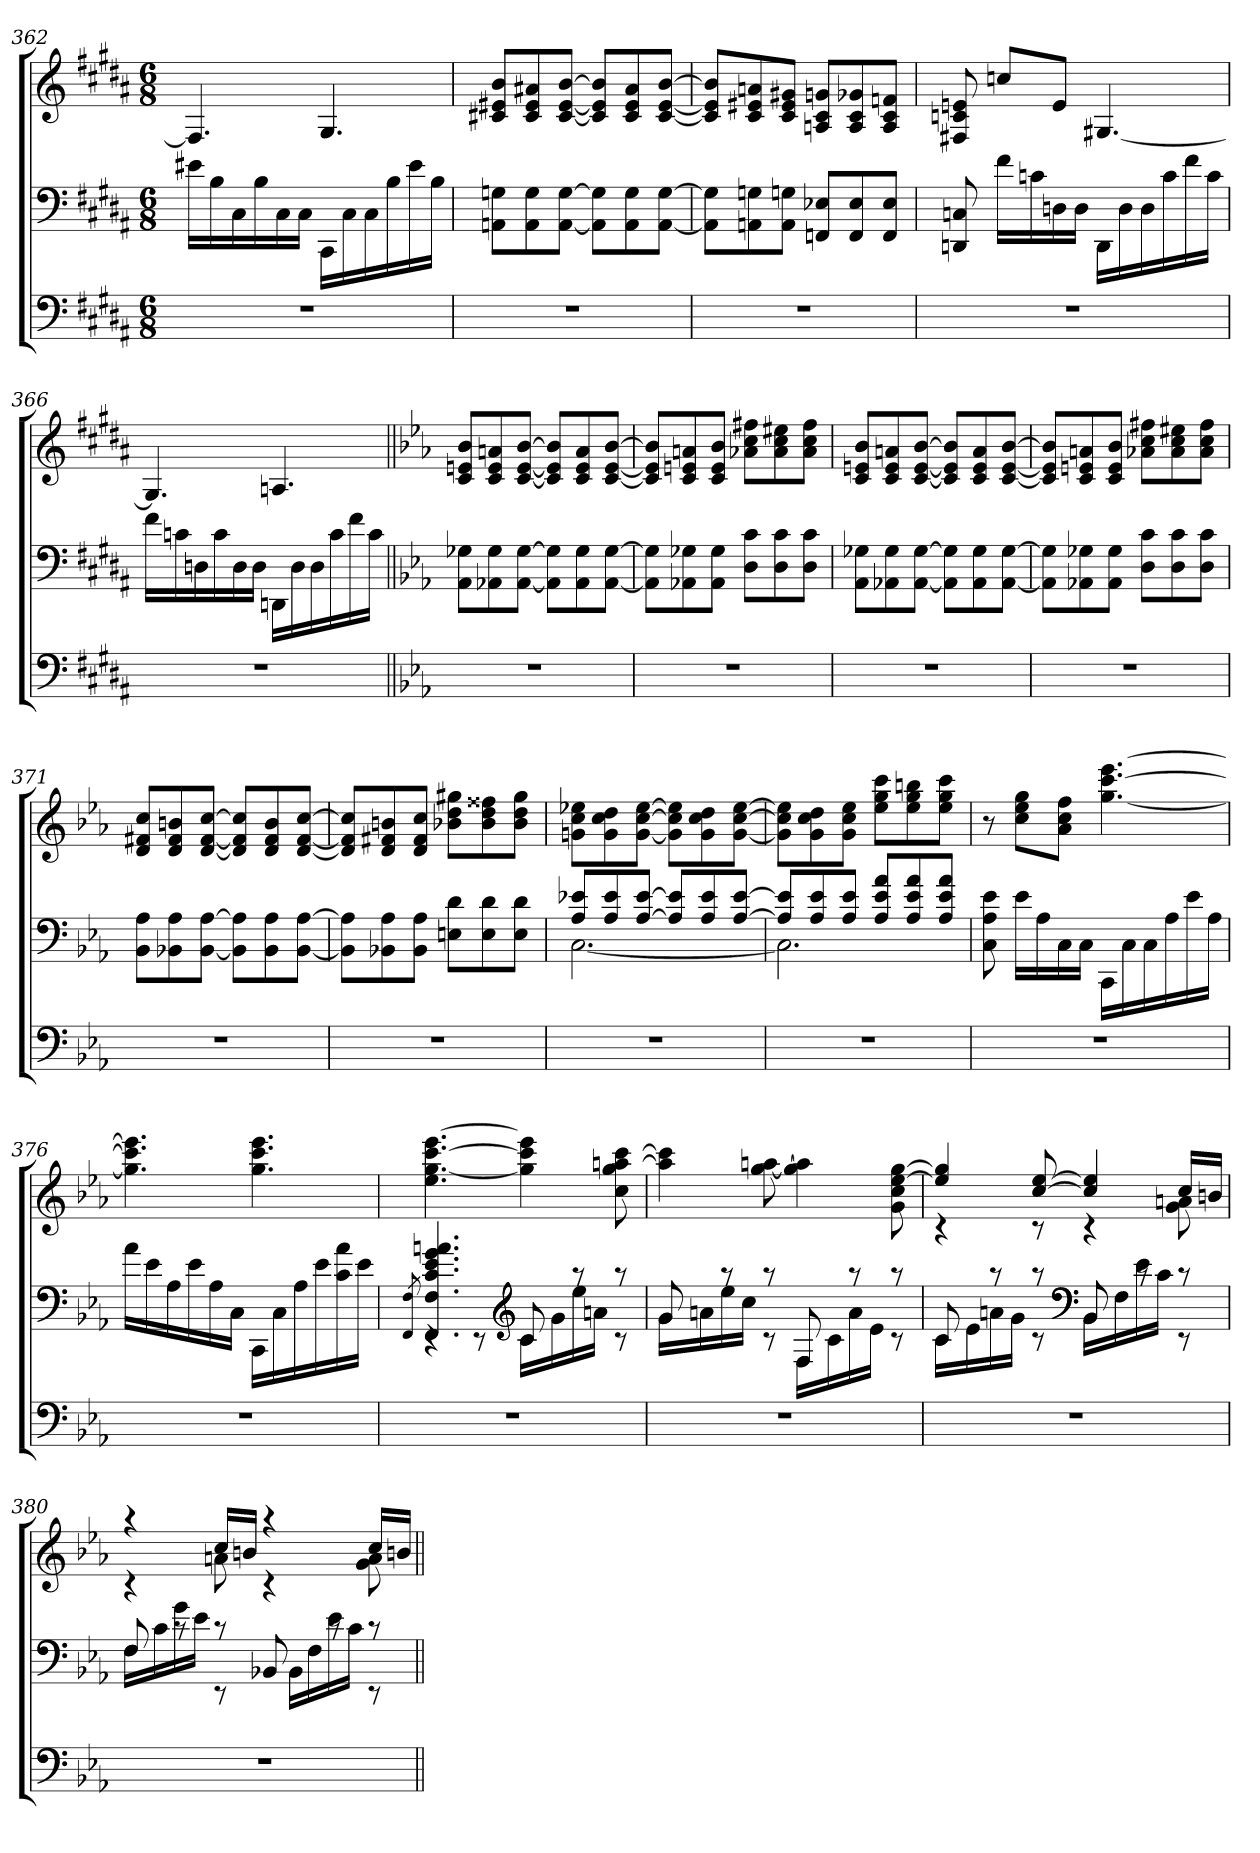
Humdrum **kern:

**kern	**kern	**kern
*part3	*part2	*part1
*staff3	*staff2	*staff1
*clefF4	*clefF4	*clefG2
*k[f#c#g#d#a#]	*k[f#c#g#d#a#]	*k[f#c#g#d#a#]
*M6/8	*M6/8	*M6/8
=362	=362	=362
2.r	16e#XLL	4.F##]
.	16B	.
.	16C#	.
.	16B	.
.	16C#	.
.	16C#JJ	.
.	16CC#LL	4.G#
.	16C#	.
.	16C#	.
.	16B	.
.	16e#	.
.	16BJJ	.
=363	=363	=363
2.r	8AAn 8GnL	8c#X 8e#X 8bL
.	8AA 8G	8c# 8e# 8a#X
.	[8AA [8GJ	[8c# [8e# [8bJ
.	8AA] 8G]L	8c#] 8e#] 8b]L
.	8AA 8G	8c# 8e# 8a#
.	[8AA [8GJ	[8c# [8e# [8bJ
=364	=364	=364
2.r	8AA] 8G]L	8c#] 8e#] 8b]L
.	8AAn 8Gn	8c# 8e#X 8an
.	8AA 8GnJ	8c# 8e# 8g#XJ
.	8FFn 8E-XL	8An 8c# 8gnL
.	8FF 8E-	8A 8c# 8g-X
.	8FF 8E-J	8A 8c# 8fnJ
=365	=365	=365
2.r	8DDn 8Cn	8F#X 8cn 8en
.	16f#LL	8ccnL
.	16cn	.
.	16Dn	8eJ
.	16DJJ	.
.	16DDLL	[4.G#X
.	16D	.
.	16D	.
.	16c	.
.	16f#	.
.	16cJJ	.
=366	=366	=366
2.r	16f#LL	4.G#]
.	16cn	.
.	16Dn	.
.	16c	.
.	16D	.
.	16DJJ	.
.	16DDnLL	4.An
.	16D	.
.	16D	.
.	16c	.
.	16f#	.
.	16cJJ	.
=367||	=367||	=367||
*k[b-e-a-]	*k[b-e-a-]	*k[b-e-a-]
2.r	8AA- 8G-XL	8c 8en 8b-L
.	8AA-X 8G-	8c 8e 8an
.	[8AA- [8G-J	[8c [8e [8b-J
.	8AA-] 8G-]L	8c] 8e] 8b-]L
.	8AA- 8G-	8c 8e 8a
.	[8AA- [8G-J	[8c [8e [8b-J
=368	=368	=368
2.r	8AA-] 8G-]L	8c] 8e] 8b-]L
.	8AA-X 8G-X	8c 8en 8an
.	8AA- 8G-J	8c 8e 8b-J
.	8D 8cL	8a-X 8cc 8ff#XL
.	8D 8c	8a- 8cc 8ee#X
.	8D 8cJ	8a- 8cc 8ff#J
=369	=369	=369
2.r	8AA- 8G-XL	8c 8en 8b-L
.	8AA-X 8G-	8c 8e 8an
.	[8AA- [8G-J	[8c [8e [8b-J
.	8AA-] 8G-]L	8c] 8e] 8b-]L
.	8AA- 8G-	8c 8e 8a
.	[8AA- [8G-J	[8c [8e [8b-J
=370	=370	=370
2.r	8AA-] 8G-]L	8c] 8e] 8b-]L
.	8AA-X 8G-X	8c 8en 8an
.	8AA- 8G-J	8c 8e 8b-J
.	8D 8cL	8a-X 8cc 8ff#XL
.	8D 8c	8a- 8cc 8ee#X
.	8D 8cJ	8a- 8cc 8ff#J
=371	=371	=371
2.r	8BB- 8A-L	8d 8f#X 8ccL
.	8BB-X 8A-	8d 8f# 8bn
.	[8BB- [8A-J	[8d [8f# [8ccJ
.	8BB-] 8A-]L	8d] 8f#] 8cc]L
.	8BB- 8A-	8d 8f# 8b
.	[8BB- [8A-J	[8d [8f# [8ccJ
=372	=372	=372
2.r	8BB-] 8A-]L	8d] 8f#] 8cc]L
.	8BB-X 8A-	8d 8f#X 8bn
.	8BB- 8A-J	8d 8f# 8ccJ
.	8En 8dL	8b-X 8dd 8gg#XL
.	8E 8d	8b- 8dd 8ff##X
.	8E 8dJ	8b- 8dd 8gg#J
=373	=373	=373
*	*^	*
2.r	8A- 8e-XL	[2.C	8gn 8cc 8ee-XL
.	8A- 8e-	.	8g 8cc 8dd
.	[8A- [8e-J	.	[8g [8cc [8ee-J
.	8A-] 8e-]L	.	8g] 8cc] 8ee-]L
.	8A- 8e-	.	8g 8cc 8dd
.	[8A- [8e-J	.	[8g [8cc [8ee-J
=374	=374	=374	=374
2.r	8A-] 8e-]L	2.C]	8g] 8cc] 8ee-]L
.	8A- 8e-	.	8g 8cc 8dd
.	8A- 8e-J	.	8g 8cc 8ee-J
.	8A- 8e- 8a-L	.	8ee- 8gg 8cccL
.	8A- 8e- 8a-	.	8ee- 8gg 8bbn
.	8A- 8e- 8a-J	.	8ee- 8gg 8cccJ
*	*v	*v	*
=375	=375	=375
2.r	8C 8A- 8e-	8r
.	16e-LL	8cc 8ee- 8ggL
.	16A-	.
.	16C	8a- 8cc 8ffJ
.	16CJJ	.
.	16CCLL	[4.gg [4.ccc [4.eee-
.	16C	.
.	16C	.
.	16A-	.
.	16e-	.
.	16A-JJ	.
=376	=376	=376
2.r	16a-LL	4.gg] 4.ccc] 4.eee-]
.	16e-	.
.	16A-	.
.	16e-	.
.	16A-	.
.	16CJJ	.
.	16CCLL	4.gg 4.ccc 4.eee-
.	16C	.
.	16A-	.
.	16e-	.
.	16c 16a-	.
.	16e-JJ	.
=377	=377	=377
.	8qFF/ 8qF/	.
*	*^	*
2.r	4.FF] 4.F] 4.c 4.e- 4.g 4.an	4rEE	4.ee- [4.gg [4.ccc [4.eee-
.	.	8rEE	.
*	*clefG2	*	*
.	8c	16cLL	4gg] 4ccc] 4eee-]
.	.	16g	.
.	8raa	16ee-	.
.	.	16anJJ	.
.	8raa	8rc	8cc 8gg [8aan [8ccc
=378	=378	=378	=378
2.r	8g	16gLL	4aa] 4ccc]
.	.	16an	.
.	8raa	16ee-	.
.	.	16ccJJ	.
.	8raa	8rc	[8gg [8aan
.	8F	16FLL	4gg] 4aa]
.	.	16c	.
.	8raa	16a	.
.	.	16e-JJ	.
.	8raa	8rc	8g 8cc [8ee- [8gg
=379	=379	=379	=379
*	*	*	*^
2.r	8c	16cLL	4ee-] 4gg]	4rc
.	.	16e-	.	.
.	8raa	16an	.	.
.	.	16gJJ	.	.
.	8raa	8rc	[8cc [8ee-	8rc
*	*clefF4	*	*	*
.	8BB-	16BB-LL	4cc] 4ee-]	4rc
.	.	16F	.	.
.	8rc	16e-	.	.
.	.	16cJJ	.	.
.	8rc	8rEE	16ccLL	8g 8an
.	.	.	16bnJJ	.
=380	=380	=380	=380	=380
2.r	8F	16FLL	4raa	4rc
.	.	16c	.	.
.	8rc	16g	.	.
.	.	16e-JJ	.	.
.	8rc	8rEE	16ccLL	8an
.	.	.	16bnJJ	.
.	8BB-X	16BB-LL	4raa	4rc
.	.	16F	.	.
.	8rc	16e-	.	.
.	.	16cJJ	.	.
.	8rc	8rEE	16ccLL	8g 8a
.	.	.	16bnJJ	.
*	*v	*v	*	*
*	*	*v	*v
=||	=||	=||
*-	*-	*-
